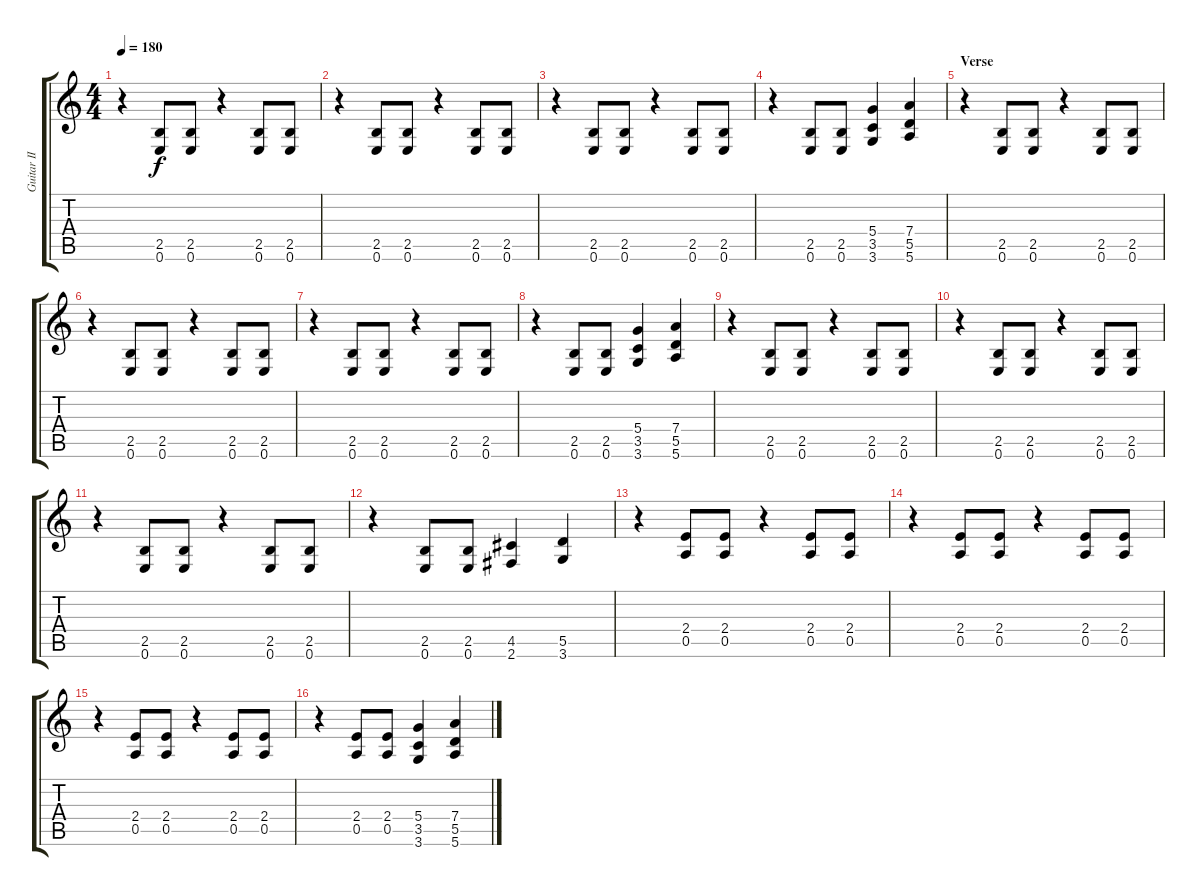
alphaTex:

\track ("Guitar II" "Guitar II") {instrument distortionguitar}
\staff {score tabs}
\tuning (E4 B3 G3 D3 A2 E2) {hide}
\ts (4 4)
\tempo 180
\clef g2
\ks c
r.4{dy f} (2.5 0.6).8 (2.5 0.6).8 r.4 (2.5 0.6).8 (2.5 0.6).8 |
r.4 (2.5 0.6).8 (2.5 0.6).8 r.4 (2.5 0.6).8 (2.5 0.6).8 |
r.4 (2.5 0.6).8 (2.5 0.6).8 r.4 (2.5 0.6).8 (2.5 0.6).8 |
r.4 (2.5 0.6).8 (2.5 0.6).8 (5.4 3.5 3.6).4 (7.4 5.5 5.6).4 |
\section ("" "Verse")
r.4 (2.5 0.6).8 (2.5 0.6).8 r.4 (2.5 0.6).8 (2.5 0.6).8 |
r.4 (2.5 0.6).8 (2.5 0.6).8 r.4 (2.5 0.6).8 (2.5 0.6).8 |
r.4 (2.5 0.6).8 (2.5 0.6).8 r.4 (2.5 0.6).8 (2.5 0.6).8 |
r.4 (2.5 0.6).8 (2.5 0.6).8 (5.4 3.5 3.6).4 (7.4 5.5 5.6).4 |
r.4 (2.5 0.6).8 (2.5 0.6).8 r.4 (2.5 0.6).8 (2.5 0.6).8 |
r.4 (2.5 0.6).8 (2.5 0.6).8 r.4 (2.5 0.6).8 (2.5 0.6).8 |
r.4 (2.5 0.6).8 (2.5 0.6).8 r.4 (2.5 0.6).8 (2.5 0.6).8 |
r.4 (2.5 0.6).8 (2.5 0.6).8 (4.5 2.6).4 (5.5 3.6).4 |
r.4 (2.4 0.5).8 (2.4 0.5).8 r.4 (2.4 0.5).8 (2.4 0.5).8 |
r.4 (2.4 0.5).8 (2.4 0.5).8 r.4 (2.4 0.5).8 (2.4 0.5).8 |
r.4 (2.4 0.5).8 (2.4 0.5).8 r.4 (2.4 0.5).8 (2.4 0.5).8 |
r.4 (2.4 0.5).8 (2.4 0.5).8 (5.4 3.5 3.6).4 (7.4 5.5 5.6).4
